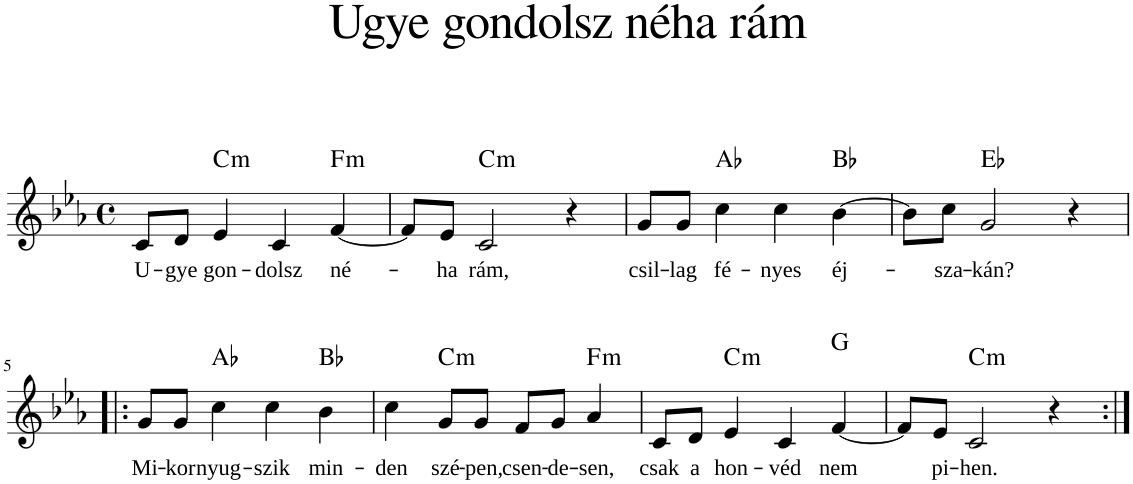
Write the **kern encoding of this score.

**kern	**text	**harte
*part1	*part1	*part1
*staff1	*staff1	*
*I"Piano	*	*
*I'Pno	*	*
*clefG2	*	*
*k[b-e-a-]	*	*
*M4/4	*	*
*met(c)	*	*
=1	=1	=1
!	!LO:LY:b	!
8c/L	U-	.
!	!LO:LY:b	!
8d/J	-gye	.
!	!LO:LY:b	!LO:H:kt=m
4e-/	gon-	C:min
!	!LO:LY:b	!
4c/	-dolsz	.
!	!LO:LY:b	!LO:H:kt=m
[4f/	né-	F:min
=2	=2	=2
8f/L]	.	.
!	!LO:LY:b	!
8e-/J	-ha	.
!	!LO:LY:b	!LO:H:kt=m
2c/	rám,	C:min
4r	.	.
=3	=3	=3
!	!LO:LY:b	!
8g/L	csil-	.
!	!LO:LY:b	!
8g/J	-lag	.
!	!LO:LY:b	!LO:H:kt=N.C.
4cc\	fé-	N
!	!LO:LY:b	!
4cc\	-nyes	.
!	!LO:LY:b	!LO:H:kt=N.C.
[4b-\	éj-	N
=4	=4	=4
8b-\L]	.	.
!	!LO:LY:b	!
8cc\J	-sza-	.
!	!LO:LY:b	!LO:H:kt=N.C.
2g/	-kán?	N
4r	.	.
!!LO:LB:g=z
=5!|:	=5!|:	=5!|:
!	!LO:LY:b	!
8g/L	Mi-	.
!	!LO:LY:b	!
8g/J	-kor	.
!	!LO:LY:b	!LO:H:kt=N.C.
4cc\	nyug-	N
!	!LO:LY:b	!
4cc\	-szik	.
!	!LO:LY:b	!LO:H:kt=N.C.
4b-\	min-	N
=6	=6	=6
!	!LO:LY:b	!
4cc\	-den	.
!	!LO:LY:b	!LO:H:kt=m
8g/L	szé-	C:min
!	!LO:LY:b	!
8g/J	-pen,	.
!	!LO:LY:b	!
8f/L	csen-	.
!	!LO:LY:b	!
8g/J	-de-	.
!	!LO:LY:b	!LO:H:kt=m
4a-/	-sen,	F:min
=7	=7	=7
!	!LO:LY:b	!
8c/L	csak	.
!	!LO:LY:b	!
8d/J	a	.
!	!LO:LY:b	!LO:H:kt=m
4e-/	hon-	C:min
!	!LO:LY:b	!
4c/	-véd	.
!	!LO:LY:b	!LO:H:kt=N.C.
[4f/	nem	N
=8	=8	=8
8f/L]	.	.
!	!LO:LY:b	!
8e-/J	pi-	.
!	!LO:LY:b	!LO:H:kt=m
2c/	-hen.	C:min
4r	.	.
=:|!	=:|!	=:|!
*-	*-	*-
